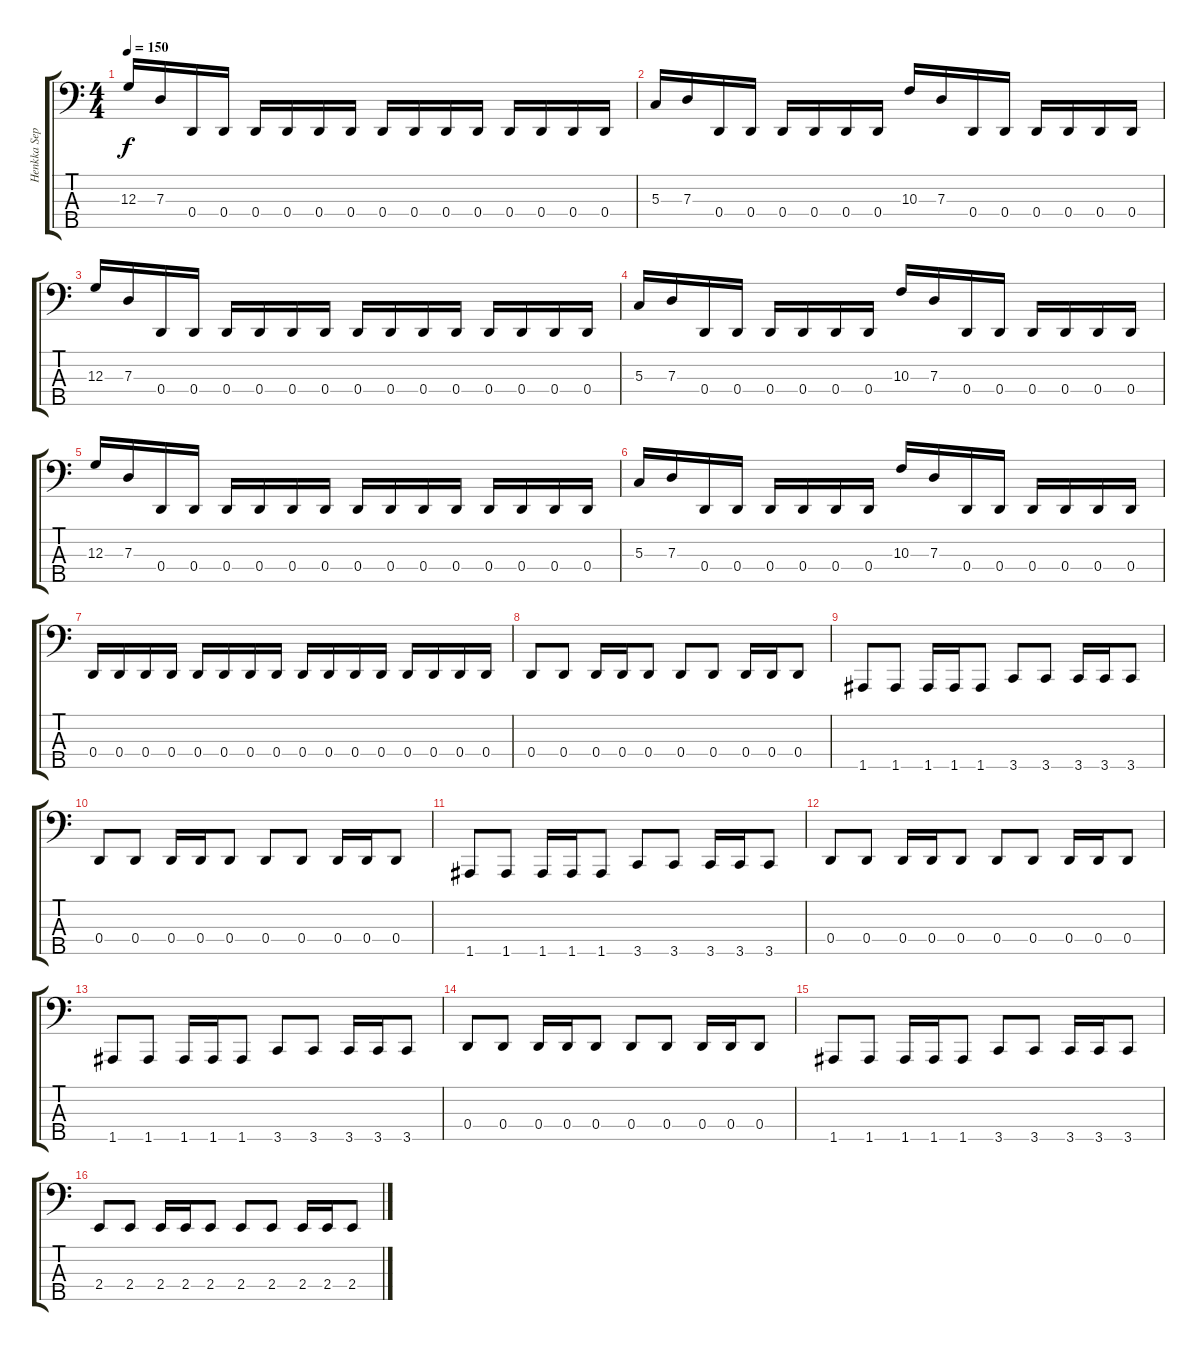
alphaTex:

\track ("Henkka Seppälä" "Henkka Sep") {instrument electricbasspick}
\staff {score tabs}
\tuning (F2 C2 G1 D1 A0) {hide}
\ts (4 4)
\tempo 150
\clef f4
\ks c
12.3.16{dy f} 7.3.16 0.4.16 0.4.16 0.4.16 0.4.16 0.4.16 0.4.16 0.4.16 0.4.16 0.4.16 0.4.16 0.4.16 0.4.16 0.4.16 0.4.16 |
5.3.16 7.3.16 0.4.16 0.4.16 0.4.16 0.4.16 0.4.16 0.4.16 10.3.16 7.3.16 0.4.16 0.4.16 0.4.16 0.4.16 0.4.16 0.4.16 |
12.3.16 7.3.16 0.4.16 0.4.16 0.4.16 0.4.16 0.4.16 0.4.16 0.4.16 0.4.16 0.4.16 0.4.16 0.4.16 0.4.16 0.4.16 0.4.16 |
5.3.16 7.3.16 0.4.16 0.4.16 0.4.16 0.4.16 0.4.16 0.4.16 10.3.16 7.3.16 0.4.16 0.4.16 0.4.16 0.4.16 0.4.16 0.4.16 |
12.3.16 7.3.16 0.4.16 0.4.16 0.4.16 0.4.16 0.4.16 0.4.16 0.4.16 0.4.16 0.4.16 0.4.16 0.4.16 0.4.16 0.4.16 0.4.16 |
5.3.16 7.3.16 0.4.16 0.4.16 0.4.16 0.4.16 0.4.16 0.4.16 10.3.16 7.3.16 0.4.16 0.4.16 0.4.16 0.4.16 0.4.16 0.4.16 |
0.4.16 0.4.16 0.4.16 0.4.16 0.4.16 0.4.16 0.4.16 0.4.16 0.4.16 0.4.16 0.4.16 0.4.16 0.4.16 0.4.16 0.4.16 0.4.16 |
0.4.8 0.4.8 0.4.16 0.4.16 0.4.8 0.4.8 0.4.8 0.4.16 0.4.16 0.4.8 |
1.5.8 1.5.8 1.5.16 1.5.16 1.5.8 3.5.8 3.5.8 3.5.16 3.5.16 3.5.8 |
0.4.8 0.4.8 0.4.16 0.4.16 0.4.8 0.4.8 0.4.8 0.4.16 0.4.16 0.4.8 |
1.5.8 1.5.8 1.5.16 1.5.16 1.5.8 3.5.8 3.5.8 3.5.16 3.5.16 3.5.8 |
0.4.8 0.4.8 0.4.16 0.4.16 0.4.8 0.4.8 0.4.8 0.4.16 0.4.16 0.4.8 |
1.5.8 1.5.8 1.5.16 1.5.16 1.5.8 3.5.8 3.5.8 3.5.16 3.5.16 3.5.8 |
0.4.8 0.4.8 0.4.16 0.4.16 0.4.8 0.4.8 0.4.8 0.4.16 0.4.16 0.4.8 |
1.5.8 1.5.8 1.5.16 1.5.16 1.5.8 3.5.8 3.5.8 3.5.16 3.5.16 3.5.8 |
2.4.8 2.4.8 2.4.16 2.4.16 2.4.8 2.4.8 2.4.8 2.4.16 2.4.16 2.4.8
